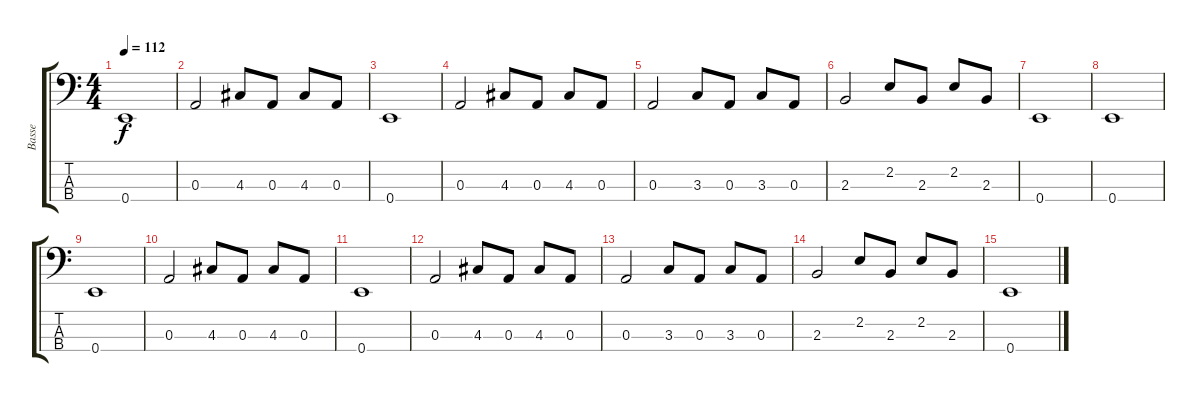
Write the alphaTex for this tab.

\track ("Basse" "Basse") {instrument electricbassfinger}
\staff {score tabs}
\tuning (G2 D2 A1 E1) {hide}
\ts (4 4)
\tempo 112
\clef f4
\ks c
0.4.1{dy f} |
0.3.2 4.3.8 0.3.8 4.3.8 0.3.8 |
0.4.1 |
0.3.2 4.3.8 0.3.8 4.3.8 0.3.8 |
0.3.2 3.3.8 0.3.8 3.3.8 0.3.8 |
2.3.2 2.2.8 2.3.8 2.2.8 2.3.8 |
0.4.1 |
0.4.1 |
0.4.1 |
0.3.2 4.3.8 0.3.8 4.3.8 0.3.8 |
0.4.1 |
0.3.2 4.3.8 0.3.8 4.3.8 0.3.8 |
0.3.2 3.3.8 0.3.8 3.3.8 0.3.8 |
2.3.2 2.2.8 2.3.8 2.2.8 2.3.8 |
0.4.1
